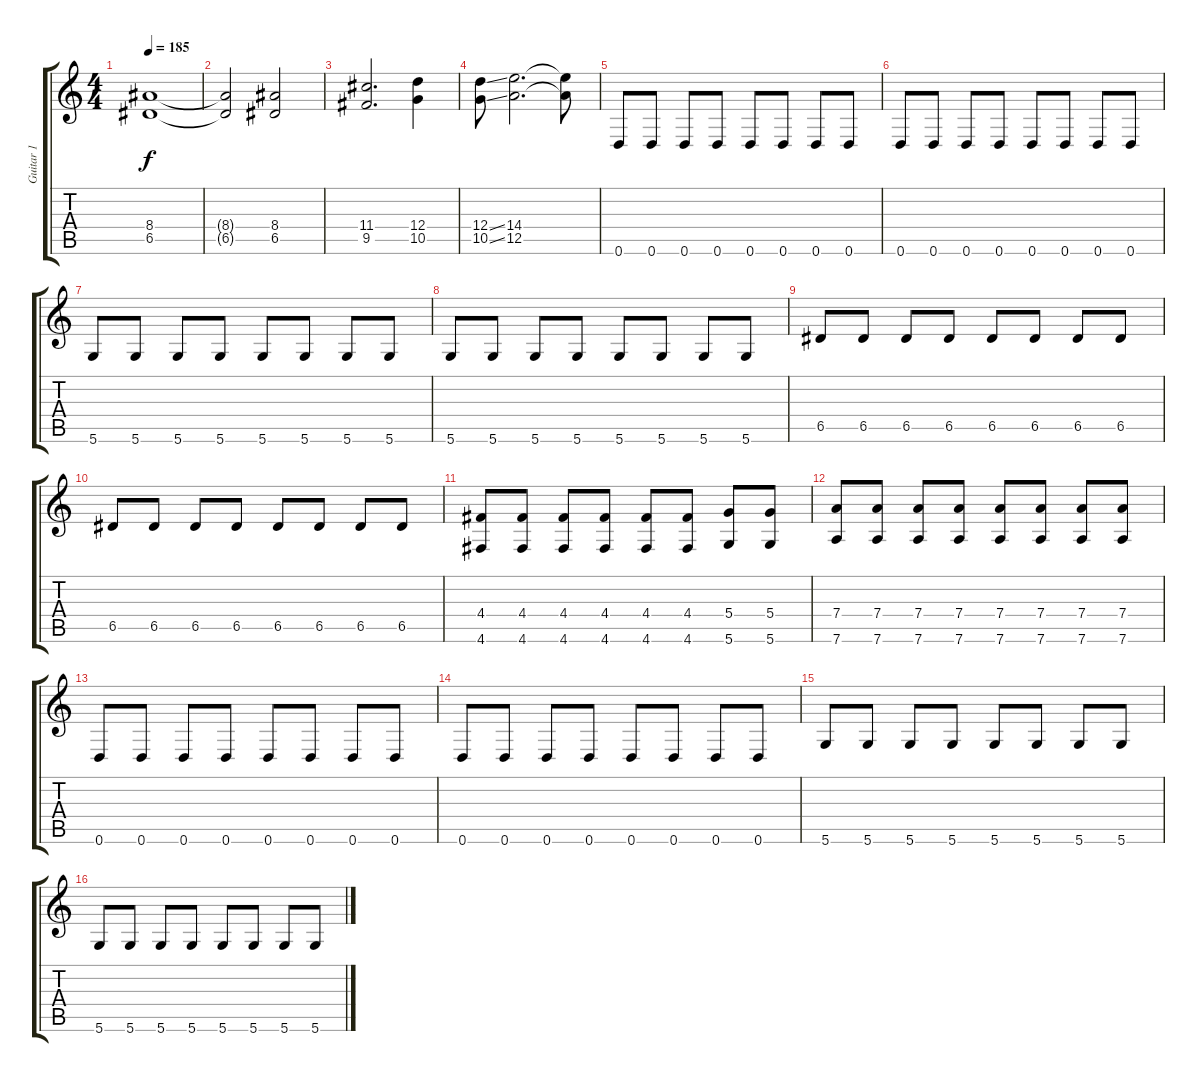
\track ("Guitar 1" "Guitar 1") {instrument distortionguitar}
\staff {score tabs}
\tuning (E4 B3 G3 D3 A2 D2) {hide}
\ts (4 4)
\tempo 185
\clef g2
\ks c
(8.4 6.5).1{dy f} |
(8.4{t} 6.5{t}).2 (8.4 6.5).2 |
(11.4 9.5).2{d} (12.4 10.5).4 |
(12.4{ss} 10.5{ss}).8 (14.4 12.5).2{d} (14.4{t} 12.5{t}).8 |
0.6.8 0.6.8 0.6.8 0.6.8 0.6.8 0.6.8 0.6.8 0.6.8 |
0.6.8 0.6.8 0.6.8 0.6.8 0.6.8 0.6.8 0.6.8 0.6.8 |
5.6.8 5.6.8 5.6.8 5.6.8 5.6.8 5.6.8 5.6.8 5.6.8 |
5.6.8 5.6.8 5.6.8 5.6.8 5.6.8 5.6.8 5.6.8 5.6.8 |
6.5.8 6.5.8 6.5.8 6.5.8 6.5.8 6.5.8 6.5.8 6.5.8 |
6.5.8 6.5.8 6.5.8 6.5.8 6.5.8 6.5.8 6.5.8 6.5.8 |
(4.4 4.6).8 (4.4 4.6).8 (4.4 4.6).8 (4.4 4.6).8 (4.4 4.6).8 (4.4 4.6).8 (5.4 5.6).8 (5.4 5.6).8 |
(7.4 7.6).8 (7.4 7.6).8 (7.4 7.6).8 (7.4 7.6).8 (7.4 7.6).8 (7.4 7.6).8 (7.4 7.6).8 (7.4 7.6).8 |
0.6.8 0.6.8 0.6.8 0.6.8 0.6.8 0.6.8 0.6.8 0.6.8 |
0.6.8 0.6.8 0.6.8 0.6.8 0.6.8 0.6.8 0.6.8 0.6.8 |
5.6.8 5.6.8 5.6.8 5.6.8 5.6.8 5.6.8 5.6.8 5.6.8 |
5.6.8 5.6.8 5.6.8 5.6.8 5.6.8 5.6.8 5.6.8 5.6.8
